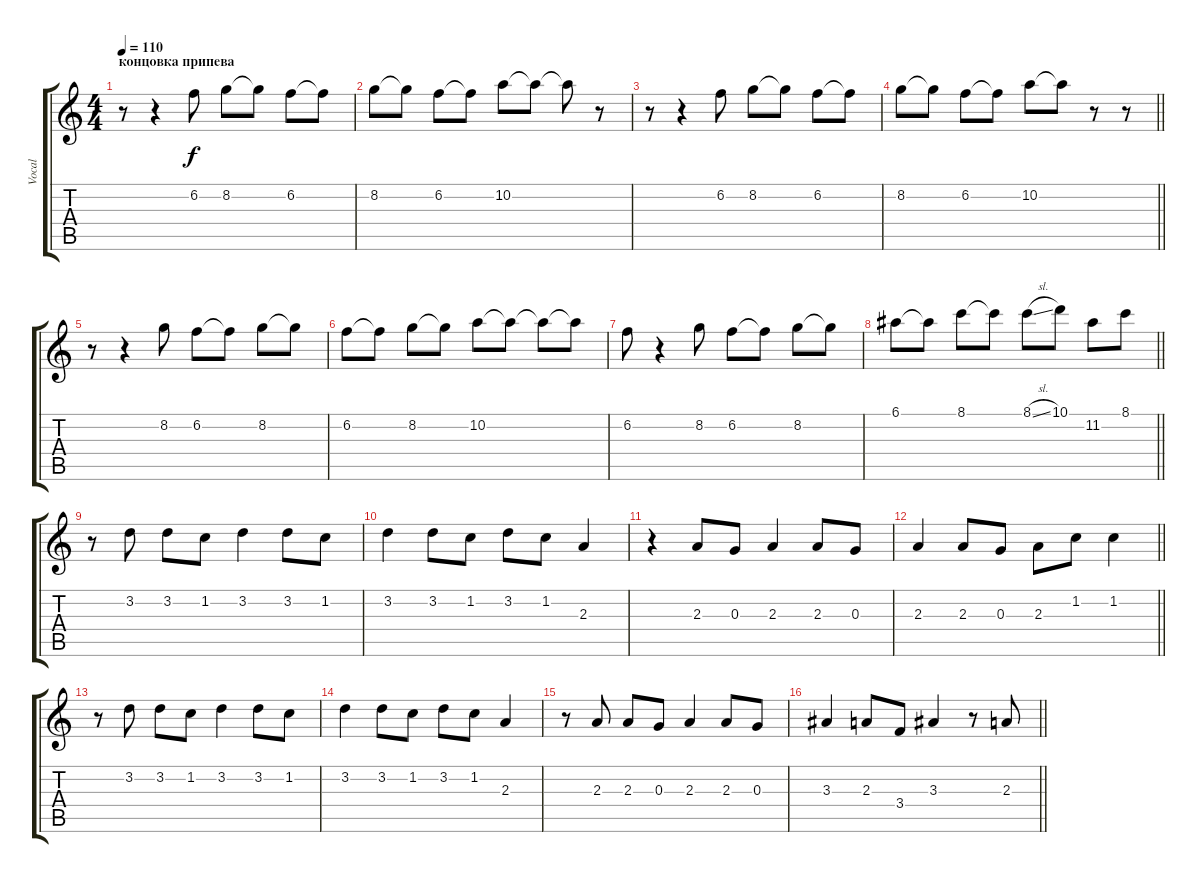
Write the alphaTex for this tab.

\track ("Vocal " "Vocal ") {instrument electricguitarjazz}
\staff {score tabs}
\tuning (E4 B3 G3 D3 A2 E2) {hide}
\ts (4 4)
\section ("" "концовка припева")
\tempo 110
\clef g2
\ks c
r.8{dy f} r.4 6.2.8 8.2.8 8.2{t}.8 6.2.8 6.2{t}.8 |
8.2.8 8.2{t}.8 6.2.8 6.2{t}.8 10.2.8 10.2{t}.8 10.2{t}.8 r.8 |
r.8 r.4 6.2.8 8.2.8 8.2{t}.8 6.2.8 6.2{t}.8 |
\barLineRight lightlight
8.2.8 8.2{t}.8 6.2.8 6.2{t}.8 10.2.8 10.2{t}.8 r.8 r.8 |
r.8 r.4 8.2.8 6.2.8 6.2{t}.8 8.2.8 8.2{t}.8 |
6.2.8 6.2{t}.8 8.2.8 8.2{t}.8 10.2.8 10.2{t}.8 10.2{t}.8 10.2{t}.8 |
6.2.8 r.4 8.2.8 6.2.8 6.2{t}.8 8.2.8 8.2{t}.8 |
\barLineRight lightlight
6.1.8 6.1{t}.8 8.1.8 8.1{t}.8 8.1{sl}.8 10.1.8 11.2.8 8.1.8 |
r.8 3.2.8 3.2.8 1.2.8 3.2.4 3.2.8 1.2.8 |
3.2.4 3.2.8 1.2.8 3.2.8 1.2.8 2.3.4 |
r.4 2.3.8 0.3.8 2.3.4 2.3.8 0.3.8 |
\barLineRight lightlight
2.3.4 2.3.8 0.3.8 2.3.8 1.2.8 1.2.4 |
r.8 3.2.8 3.2.8 1.2.8 3.2.4 3.2.8 1.2.8 |
3.2.4 3.2.8 1.2.8 3.2.8 1.2.8 2.3.4 |
r.8 2.3.8 2.3.8 0.3.8 2.3.4 2.3.8 0.3.8 |
\barLineRight lightlight
3.3.4 2.3.8 3.4.8 3.3.4 r.8 2.3.8
